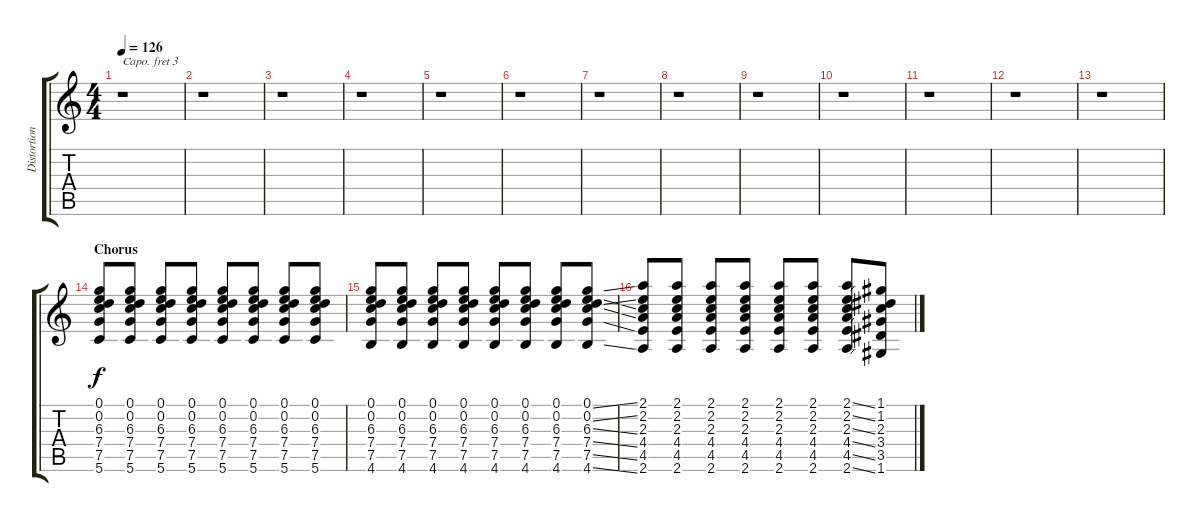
\track ("Distortion guitar " "Distortion") {instrument distortionguitar}
\staff {score tabs}
\capo 3
\tuning (E4 B3 G3 D3 A2 E2) {hide}
\ts (4 4)
\tempo 126
\clef g2
\ks c
r.1{dy f} |
r.1 |
r.1 |
r.1 |
r.1 |
r.1 |
r.1 |
r.1 |
r.1 |
r.1 |
r.1 |
r.1 |
r.1 |
\section ("" "Chorus")
(0.1 0.2 6.3 7.4 7.5 5.6).8 (0.1 0.2 6.3 7.4 7.5 5.6).8 (0.1 0.2 6.3 7.4 7.5 5.6).8 (0.1 0.2 6.3 7.4 7.5 5.6).8 (0.1 0.2 6.3 7.4 7.5 5.6).8 (0.1 0.2 6.3 7.4 7.5 5.6).8 (0.1 0.2 6.3 7.4 7.5 5.6).8 (0.1 0.2 6.3 7.4 7.5 5.6).8 |
(0.1 0.2 6.3 7.4 7.5 4.6).8 (0.1 0.2 6.3 7.4 7.5 4.6).8 (0.1 0.2 6.3 7.4 7.5 4.6).8 (0.1 0.2 6.3 7.4 7.5 4.6).8 (0.1 0.2 6.3 7.4 7.5 4.6).8 (0.1 0.2 6.3 7.4 7.5 4.6).8 (0.1 0.2 6.3 7.4 7.5 4.6).8 (0.1{ss} 0.2{ss} 6.3{ss} 7.4{ss} 7.5{ss} 4.6{ss}).8 |
(2.1 2.2 2.3 4.4 4.5 2.6).8 (2.1 2.2 2.3 4.4 4.5 2.6).8 (2.1 2.2 2.3 4.4 4.5 2.6).8 (2.1 2.2 2.3 4.4 4.5 2.6).8 (2.1 2.2 2.3 4.4 4.5 2.6).8 (2.1 2.2 2.3 4.4 4.5 2.6).8 (2.1{ss} 2.2{ss} 2.3{ss} 4.4{ss} 4.5{ss} 2.6{ss}).8 (1.1 1.2 2.3 3.4 3.5 1.6).8
